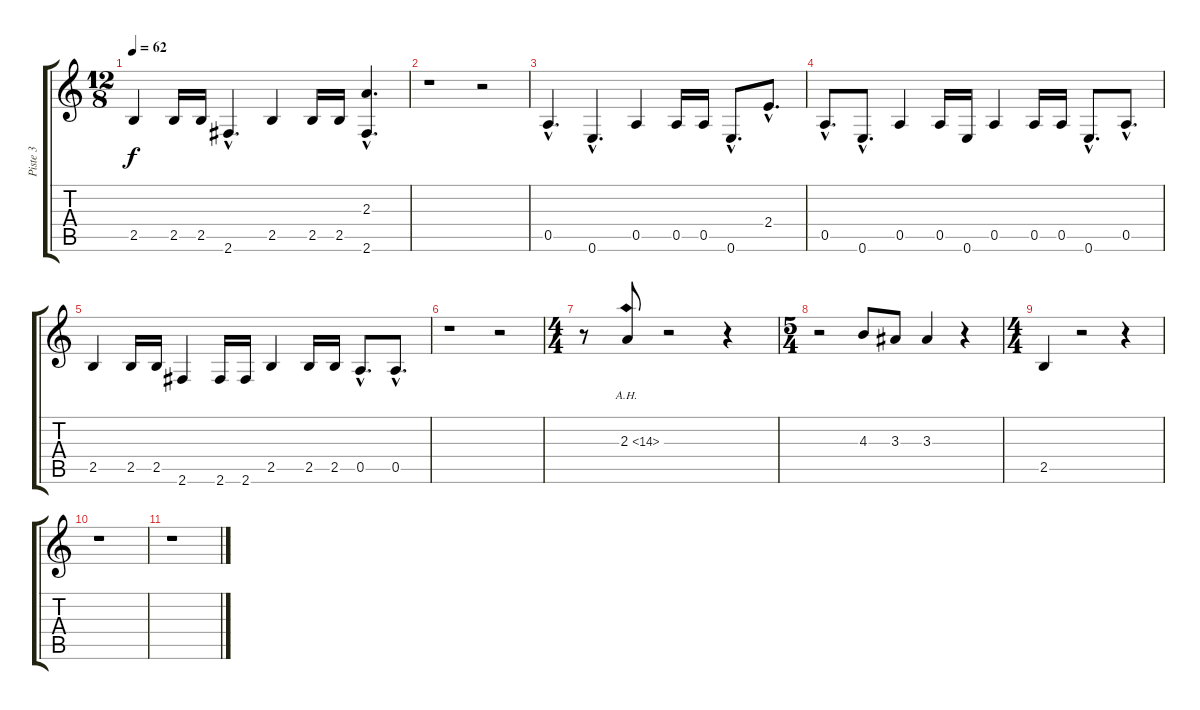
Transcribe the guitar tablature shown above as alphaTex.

\track ("Piste 3" "Piste 3") {instrument acousticguitarnylon}
\staff {score tabs}
\tuning (E4 B3 G3 D3 A2 E2) {hide}
\ts (12 8)
\tempo 62
\clef g2
\ks c
2.5.4{dy f} 2.5.16 2.5.16 2.6{hac}.4{d} 2.5.4 2.5.16 2.5.16 (2.3{hac} 2.6{hac}).4{d} |
r.1 r.2 |
0.5{hac}.4{d} 0.6{hac}.4{d} 0.5.4 0.5.16 0.5.16 0.6{hac}.8{d} 2.4{hac}.8{d} |
0.5{hac}.8{d} 0.6{hac}.8{d} 0.5.4 0.5.16 0.6.16 0.5.4 0.5.16 0.5.16 0.6{hac}.8{d} 0.5{hac}.8{d} |
2.5.4 2.5.16 2.5.16 2.6.4 2.6.16 2.6.16 2.5.4 2.5.16 2.5.16 0.5{hac}.8{d} 0.5{hac}.8{d} |
r.1 r.2 |
\ts (4 4)
r.8 2.3{ah 12}.8 r.2 r.4 |
\ts (5 4)
r.2 4.3.8 3.3.8 3.3.4 r.4 |
\ts (4 4)
2.5.4 r.2 r.4 |
r.1 |
r.1
